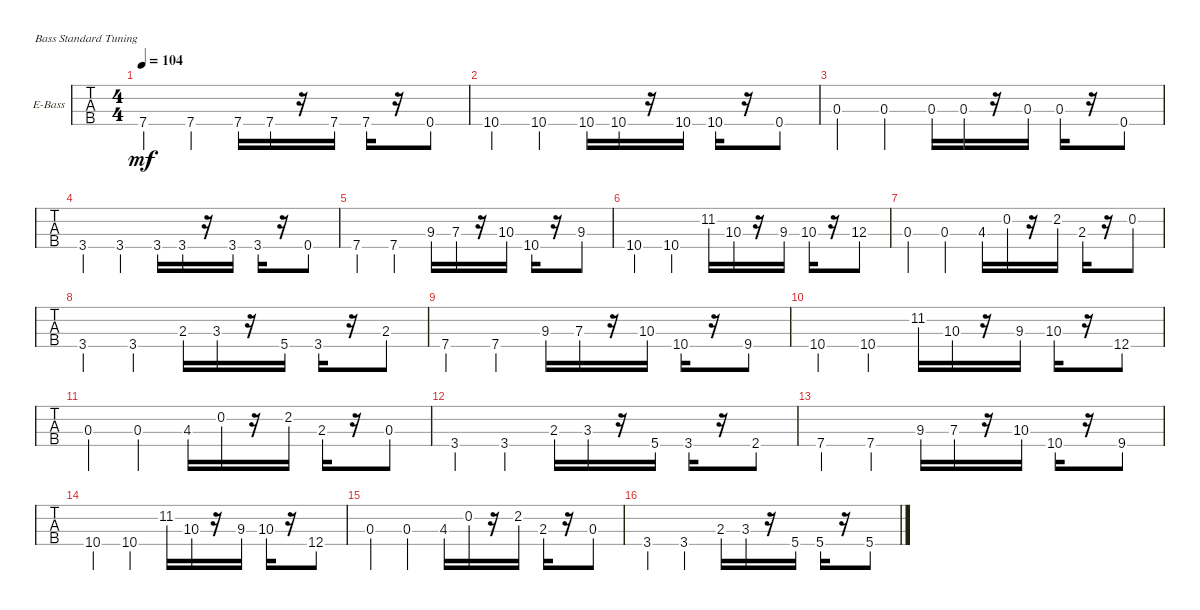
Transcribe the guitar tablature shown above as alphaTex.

\defaultSystemsLayout 4
\bracketExtendMode groupsimilarinstruments
\firstSystemTrackNameOrientation horizontal
\otherSystemsTrackNameOrientation horizontal
\track ("Electric Bass" "E-Bass") {instrument electricbassfinger}
\staff {tabs}
\tuning (G2 D2 A1 E1)
\ts (4 4)
\tempo 104
\clef f4
\scale
1.14376
\ks c
7.4.4{dy mf instrument electricbassfinger} 7.4.4 7.4.16 7.4.16 r.16 7.4.16 7.4.16 r.16 0.4.8 |
\scale
0.952081 10.4.4 10.4.4 10.4.16 10.4.16 r.16 10.4.16 10.4.16 r.16 0.4.8 |
\scale
0.952081 0.3.4 0.3.4 0.3.16 0.3.16 r.16 0.3.16 0.3.16 r.16 0.4.8 |
\scale
0.952081 3.4.4 3.4.4 3.4.16 3.4.16 r.16 3.4.16 3.4.16 r.16 0.4.8 |
\scale
1.09079 7.4.4 7.4.4 9.3.16 7.3.16 r.16 10.3.16 10.4.16 r.16 9.3.8 |
\scale
0.969735 10.4.4 10.4.4 11.2.16 10.3.16 r.16 9.3.16 10.3.16 r.16 12.3.8 |
\scale
0.969735 0.3.4 0.3.4 4.3.16 0.2.16 r.16 2.2.16 2.3.16 r.16 0.2.8 |
\scale
0.969735 3.4.4 3.4.4 2.3.16 3.3.16 r.16 5.4.16 3.4.16 r.16 2.3.8 |
\scale
1.09079 7.4.4 7.4.4 9.3.16 7.3.16 r.16 10.3.16 10.4.16 r.16 9.4.8 |
\scale
0.969735 10.4.4 10.4.4 11.2.16 10.3.16 r.16 9.3.16 10.3.16 r.16 12.4.8 |
\scale
0.969735 0.3.4 0.3.4 4.3.16 0.2.16 r.16 2.2.16 2.3.16 r.16 0.3.8 |
\scale
0.969735 3.4.4 3.4.4 2.3.16 3.3.16 r.16 5.4.16 3.4.16 r.16 2.4.8 |
\scale
1.09079 7.4.4 7.4.4 9.3.16 7.3.16 r.16 10.3.16 10.4.16 r.16 9.4.8 |
\scale
0.969735 10.4.4 10.4.4 11.2.16 10.3.16 r.16 9.3.16 10.3.16 r.16 12.4.8 |
\scale
0.969735 0.3.4 0.3.4 4.3.16 0.2.16 r.16 2.2.16 2.3.16 r.16 0.3.8 |
\scale
0.969735 3.4.4 3.4.4 2.3.16 3.3.16 r.16 5.4.16 5.4.16 r.16 5.4.8
